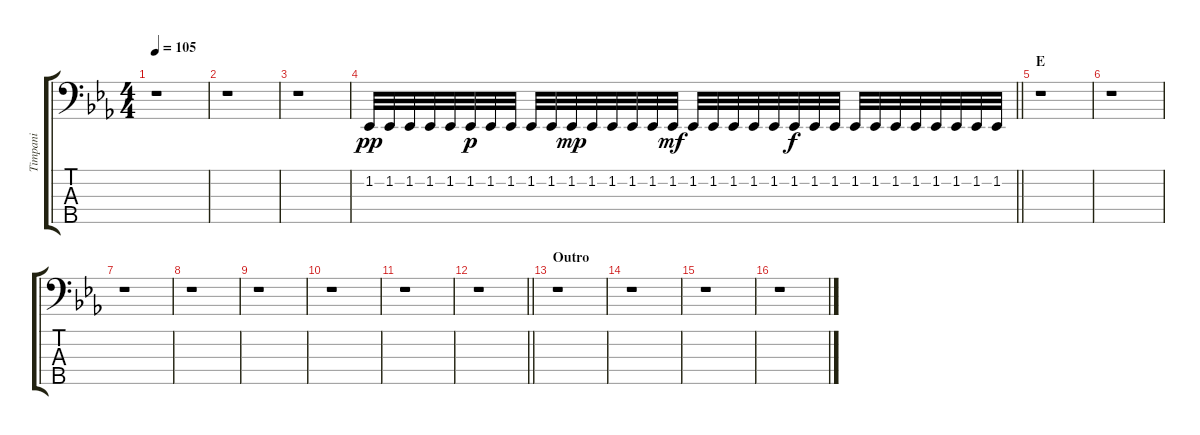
\track ("Timpani" "Timpani") {instrument timpani}
\staff {score tabs}
\tuning (G2 D2 A1 E1 B0) {hide}
\ts (4 4)
\tempo 105
\clef f4
\ks eb
r.1{dy f} |
r.1 |
r.1 |
\barLineRight lightlight
1.2.32{dy pp} 1.2.32 1.2.32 1.2.32 1.2.32 1.2.32{dy p} 1.2.32 1.2.32 1.2.32 1.2.32 1.2.32{dy mp} 1.2.32 1.2.32 1.2.32 1.2.32 1.2.32{dy mf} 1.2.32 1.2.32 1.2.32 1.2.32 1.2.32 1.2.32{dy f} 1.2.32 1.2.32 1.2.32 1.2.32 1.2.32 1.2.32 1.2.32 1.2.32 1.2.32 1.2.32 |
\section ("" "E")
r.1 |
r.1 |
r.1 |
r.1 |
r.1 |
r.1 |
r.1 |
\barLineRight lightlight
r.1 |
\section ("" "Outro")
r.1 |
r.1 |
r.1 |
r.1
